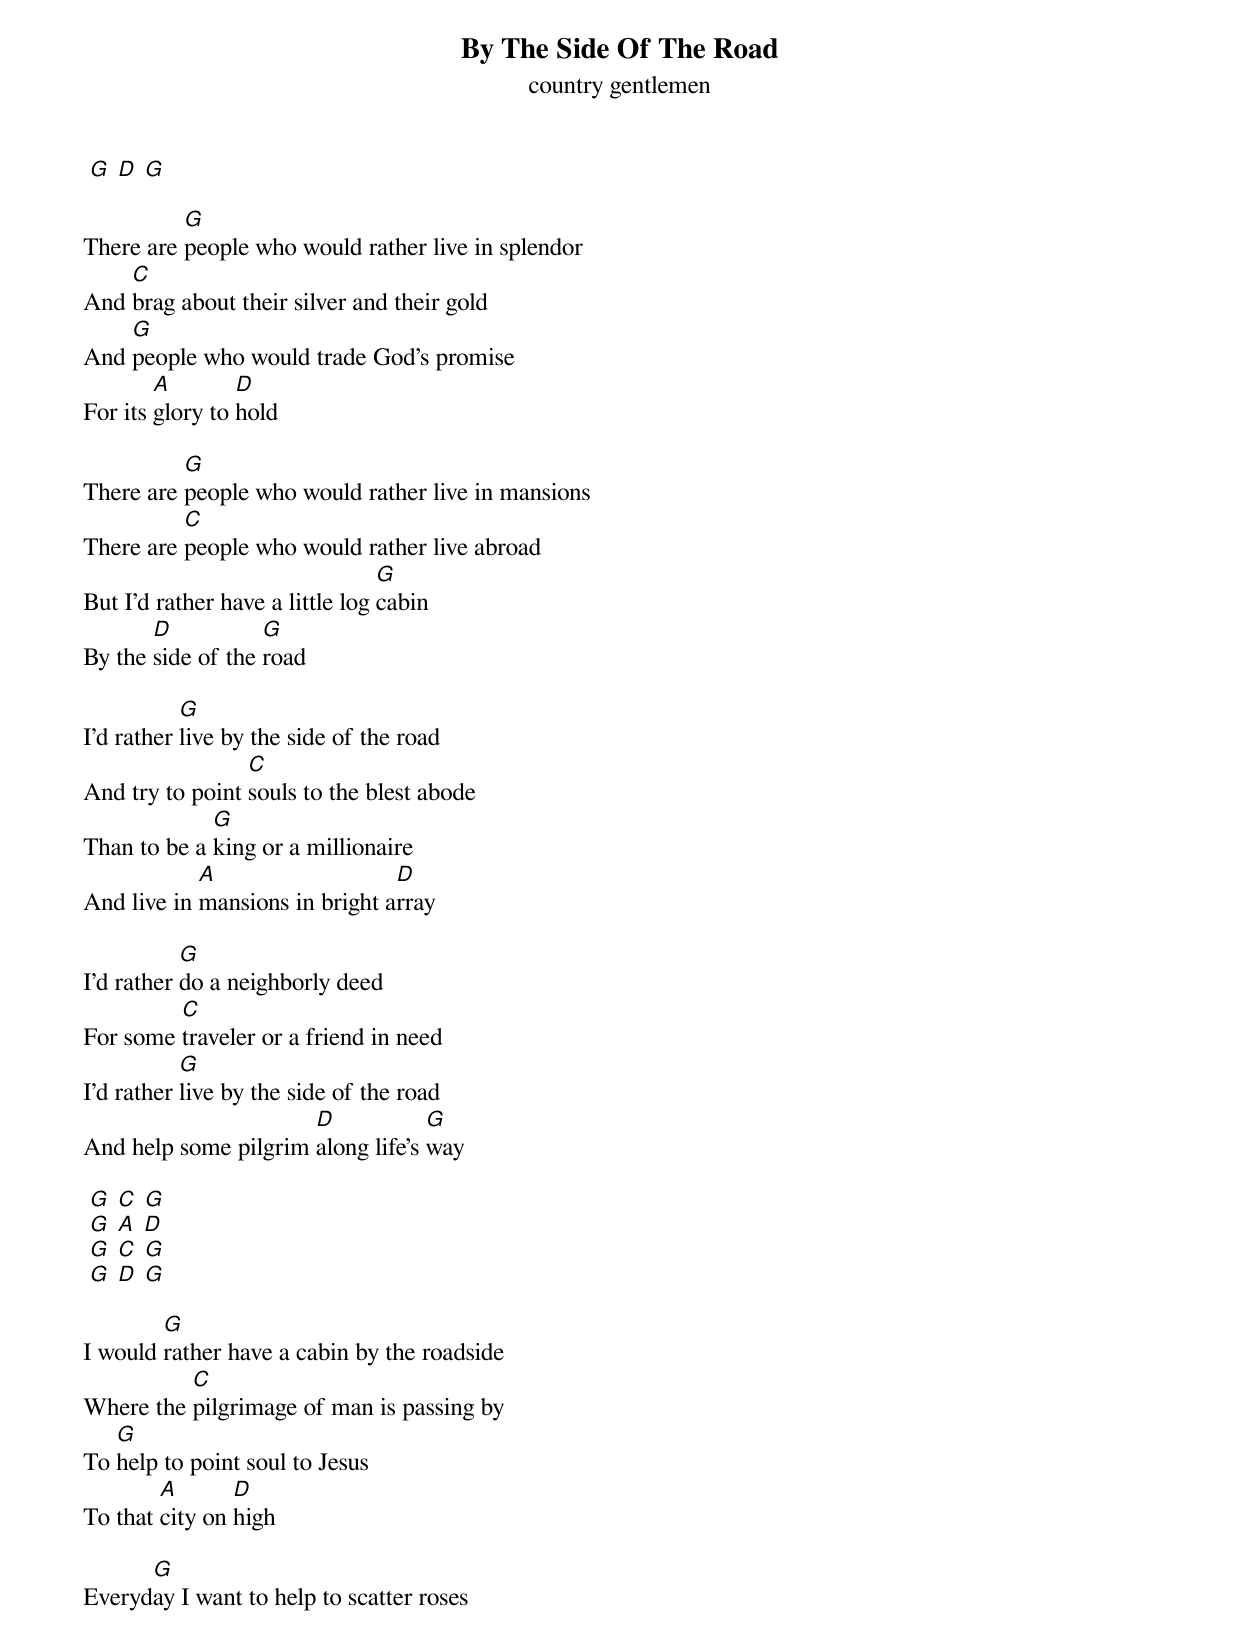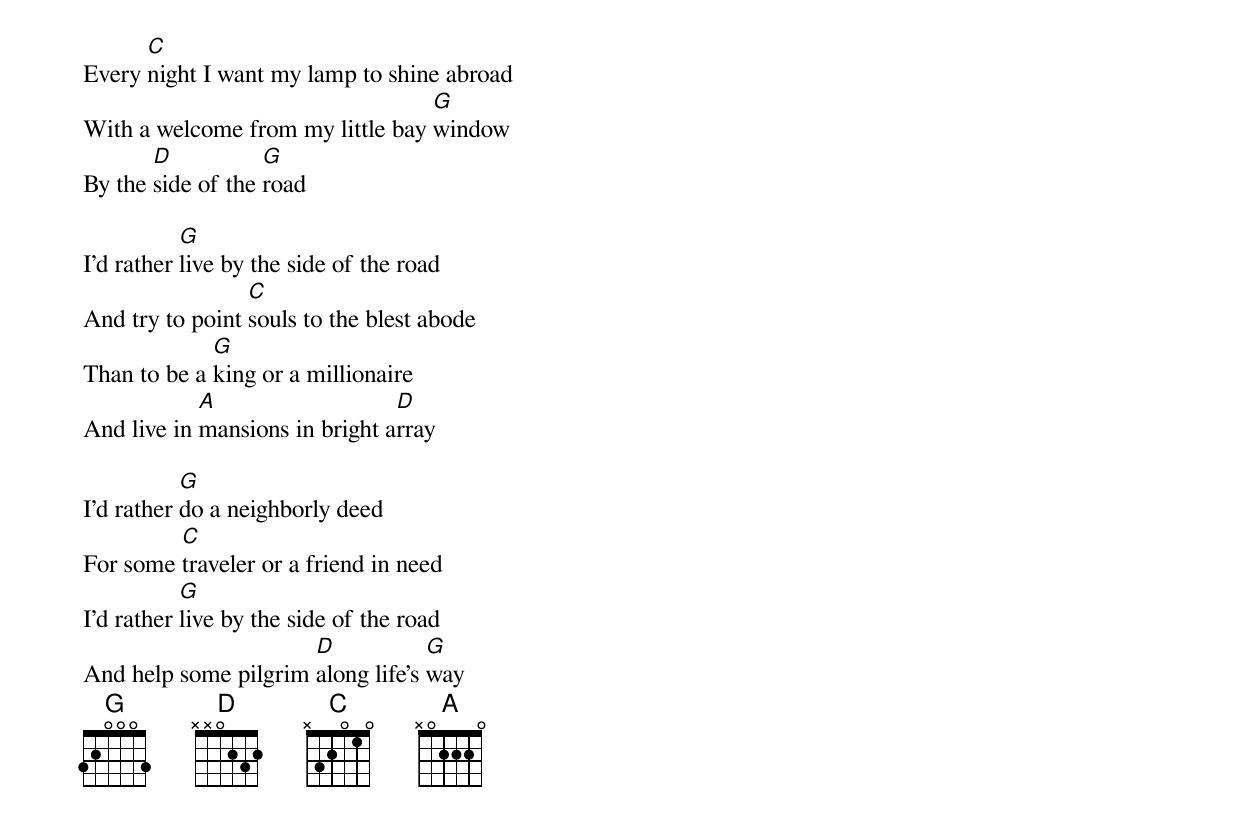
{title: By The Side Of The Road}
{subtitle: country gentlemen}

 [G] [D] [G]

There are [G]people who would rather live in splendor
And [C]brag about their silver and their gold
And [G]people who would trade God's promise
For its [A]glory to [D]hold

There are [G]people who would rather live in mansions
There are [C]people who would rather live abroad
But I'd rather have a little log [G]cabin
By the [D]side of the [G]road

I'd rather [G]live by the side of the road
And try to point [C]souls to the blest abode
Than to be a [G]king or a millionaire
And live in [A]mansions in bright a[D]rray

I'd rather [G]do a neighborly deed
For some [C]traveler or a friend in need
I'd rather [G]live by the side of the road
And help some pilgrim [D]along life's [G]way

 [G] [C] [G]
 [G] [A] [D]
 [G] [C] [G]
 [G] [D] [G]

I would [G]rather have a cabin by the roadside
Where the [C]pilgrimage of man is passing by
To [G]help to point soul to Jesus
To that [A]city on [D]high

Everyd[G]ay I want to help to scatter roses
Every [C]night I want my lamp to shine abroad
With a welcome from my little bay [G]window
By the [D]side of the [G]road

I'd rather [G]live by the side of the road
And try to point [C]souls to the blest abode
Than to be a [G]king or a millionaire
And live in [A]mansions in bright a[D]rray

I'd rather [G]do a neighborly deed
For some [C]traveler or a friend in need
I'd rather [G]live by the side of the road
And help some pilgrim [D]along life's [G]way
